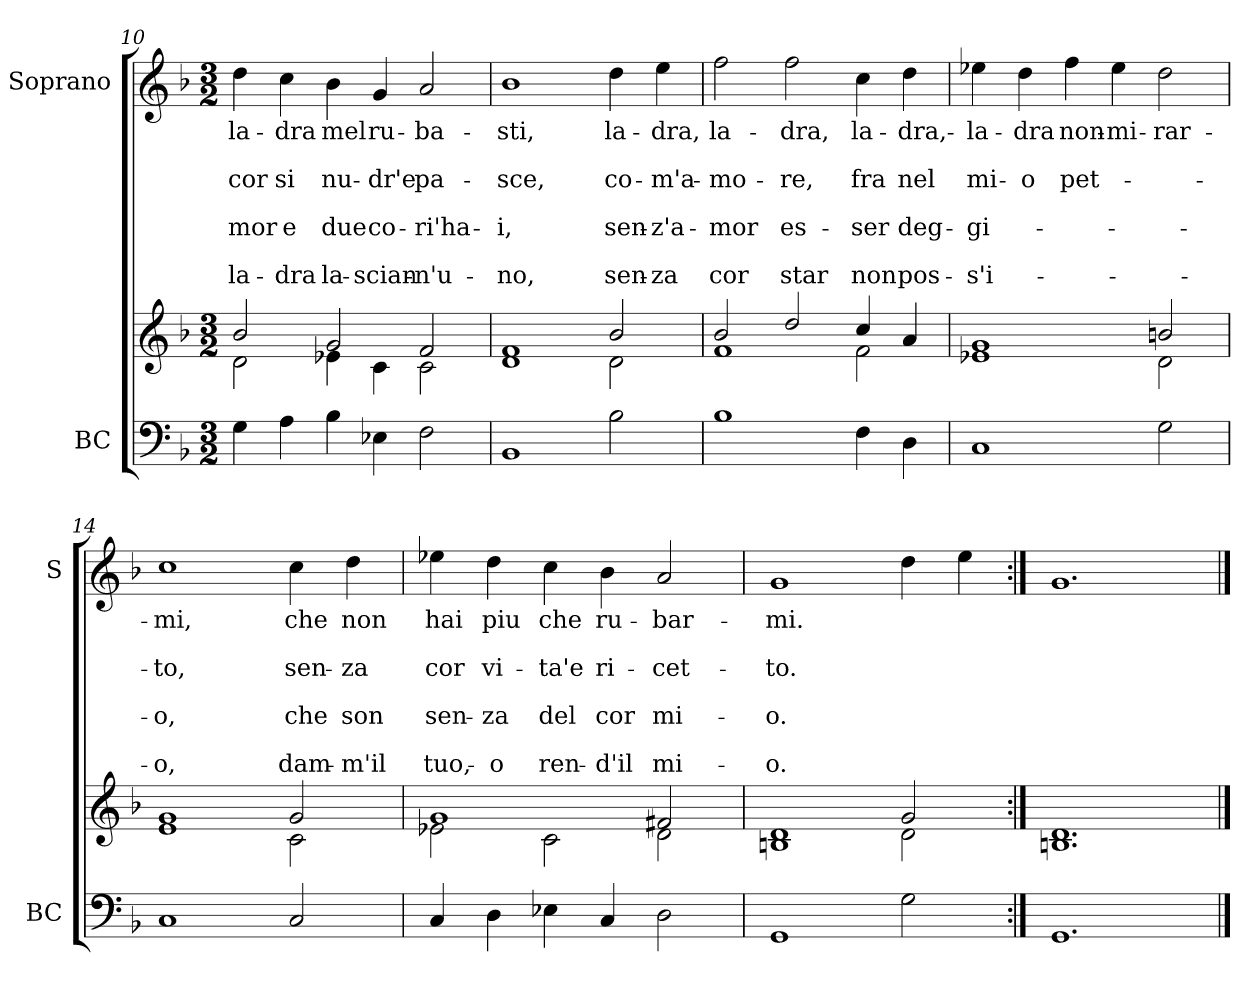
**kern	**kern	**kern	**text	**text	**text	**text	**text	**text	**text
*part2	*part2	*part1	*part1	*part1	*part1	*part1	*part1	*part1	*part1
*staff3	*staff2	*staff1	*staff1	*staff1	*staff1	*staff1	*staff1	*staff1	*staff1
*I"BC	*	*I"Soprano	*	*	*	*	*	*	*
*I'BC	*	*I'S	*	*	*	*	*	*	*
*clefF4	*clefG2	*clefG2	*	*	*	*	*	*	*
*k[b-]	*k[b-]	*k[b-]	*	*	*	*	*	*	*
*F:	*F:	*F:	*	*	*	*	*	*	*
*M3/2	*M3/2	*M3/2	*	*	*	*	*	*	*
=10	=10	=10	=10	=10	=10	=10	=10	=10	=10
*	*^	*	*	*	*	*	*	*	*
!	!	!	!	!LO:LY:b	!	!LO:LY:b	!	!LO:LY:b	!	!LO:LY:b
4G\	2b-/	2d\	4dd\	la-	.	cor	.	-mor	.	la-
!	!	!	!	!LO:LY:b	!	!LO:LY:b	!	!LO:LY:b	!	!LO:LY:b
4A\	.	.	4cc\	-dra	.	si	.	e	.	-dra
!	!	!	!	!LO:LY:b	!	!LO:LY:b	!	!LO:LY:b	!	!LO:LY:b
4B-\	2g/	4e-X\	4b-\	mel	.	nu-	.	due	.	la-
!	!	!	!	!LO:LY:b	!	!LO:LY:b	!	!LO:LY:b	!	!LO:LY:b
4E-X\	.	4c\	4g/	ru-	.	-dr'e	.	co-	.	-scian-
!	!	!	!	!LO:LY:b	!	!LO:LY:b	!	!LO:LY:b	!	!LO:LY:b
2F\	2f/	2c\	2a/	-ba-	.	pa-	.	-ri'ha-	.	-n'u-
=11	=11	=11	=11	=11	=11	=11	=11	=11	=11	=11
!	!	!	!	!LO:LY:b	!	!LO:LY:b	!	!LO:LY:b	!	!LO:LY:b
1BB-	1f	1d	1b-	-sti,	.	-sce,	.	-i,	.	-no,
!	!	!	!	!LO:LY:b	!	!LO:LY:b	!	!LO:LY:b	!	!LO:LY:b
2B-\	2b-/	2d\	4dd\	la-	.	co-	.	sen-	.	sen-
!	!	!	!	!LO:LY:b	!	!LO:LY:b	!	!LO:LY:b	!	!LO:LY:b
.	.	.	4ee\	-dra,	.	-m'a-	.	-z'a-	.	-za
=12	=12	=12	=12	=12	=12	=12	=12	=12	=12	=12
!	!	!	!	!LO:LY:b	!	!LO:LY:b	!	!LO:LY:b	!	!LO:LY:b
1B-	2b-/	1f	2ff\	la-	.	-mo-	.	-mor	.	cor
!	!	!	!	!LO:LY:b	!	!LO:LY:b	!	!LO:LY:b	!	!LO:LY:b
.	2dd/	.	2ff\	-dra,	.	-re,	.	es-	.	star
!	!	!	!	!LO:LY:b	!	!LO:LY:b	!	!LO:LY:b	!	!LO:LY:b
4F\	4cc/	2f\	4cc\	la-	.	fra	.	-ser	.	non
!	!	!	!	!LO:LY:b	!	!LO:LY:b	!	!LO:LY:b	!	!LO:LY:b
4D\	4a/	.	4dd\	-dra,-	.	nel	.	deg-	.	pos-
!!LO:LB:g=z
=13	=13	=13	=13	=13	=13	=13	=13	=13	=13	=13
!	!	!	!	!LO:LY:b	!	!LO:LY:b	!	!LO:LY:b	!	!LO:LY:b
1C	1g	1e-X	4ee-X\	-la-	.	mi-	.	-gi-	.	-s'i-
!	!	!	!	!LO:LY:b	!	!LO:LY:b	!	!	!	!
.	.	.	4dd\	-dra	.	-o	.	.	.	.
!	!	!	!	!LO:LY:b	!	!LO:LY:b	!	!	!	!
.	.	.	4ff\	non-	.	pet-	.	.	.	.
!	!	!	!	!LO:LY:b	!	!	!	!	!	!
.	.	.	4ee-\	-mi-	.	.	.	.	.	.
!	!	!	!	!LO:LY:b	!	!	!	!	!	!
2G\	2bn/	2d\	2dd\	-rar-	.	.	.	.	.	.
=14	=14	=14	=14	=14	=14	=14	=14	=14	=14	=14
!	!	!	!	!LO:LY:b	!	!LO:LY:b	!	!LO:LY:b	!	!LO:LY:b
1C	1g	1e	1cc	-mi,	.	-to,	.	-o,	.	-o,
!	!	!	!	!LO:LY:b	!	!LO:LY:b	!	!LO:LY:b	!	!LO:LY:b
2C/	2g/	2c\	4cc\	che	.	sen-	.	che	.	dam-
!	!	!	!	!LO:LY:b	!	!LO:LY:b	!	!LO:LY:b	!	!LO:LY:b
.	.	.	4dd\	non	.	-za	.	son	.	-m'il
=15	=15	=15	=15	=15	=15	=15	=15	=15	=15	=15
!	!	!	!	!LO:LY:b	!	!LO:LY:b	!	!LO:LY:b	!	!LO:LY:b
4C/	1g	2e-X\	4ee-X\	hai	.	cor	.	sen-	.	tuo,-
!	!	!	!	!LO:LY:b	!	!LO:LY:b	!	!LO:LY:b	!	!LO:LY:b
4D\	.	.	4dd\	piu	.	vi-	.	-za	.	-o
!	!	!	!	!LO:LY:b	!	!LO:LY:b	!	!LO:LY:b	!	!LO:LY:b
4E-X\	.	2c\	4cc\	che	.	-ta'e	.	del	.	ren-
!	!	!	!	!LO:LY:b	!	!LO:LY:b	!	!LO:LY:b	!	!LO:LY:b
4C/	.	.	4b-\	ru-	.	ri-	.	cor	.	-d'il
!	!	!	!	!LO:LY:b	!	!LO:LY:b	!	!LO:LY:b	!	!LO:LY:b
2D\	2f#X/	2d\	2a/	-bar-	.	-cet-	.	mi-	.	mi-
=16	=16	=16	=16	=16	=16	=16	=16	=16	=16	=16
!	!	!	!	!LO:LY:b	!	!LO:LY:b	!	!LO:LY:b	!	!LO:LY:b
1GG	1d	1Bn	1g	-mi.	.	-to.	.	-o.	.	-o.
2G\	2g/	2d\	4dd\	.	.	.	.	.	.	.
.	.	.	4ee\	.	.	.	.	.	.	.
=17:|!	=17:|!	=17:|!	=17:|!	=17:|!	=17:|!	=17:|!	=17:|!	=17:|!	=17:|!	=17:|!
1.GG	1.d	1.Bn	1.g	.	.	.	.	.	.	.
*	*v	*v	*	*	*	*	*	*	*	*
==	==	==	==	==	==	==	==	==	==
*-	*-	*-	*-	*-	*-	*-	*-	*-	*-
